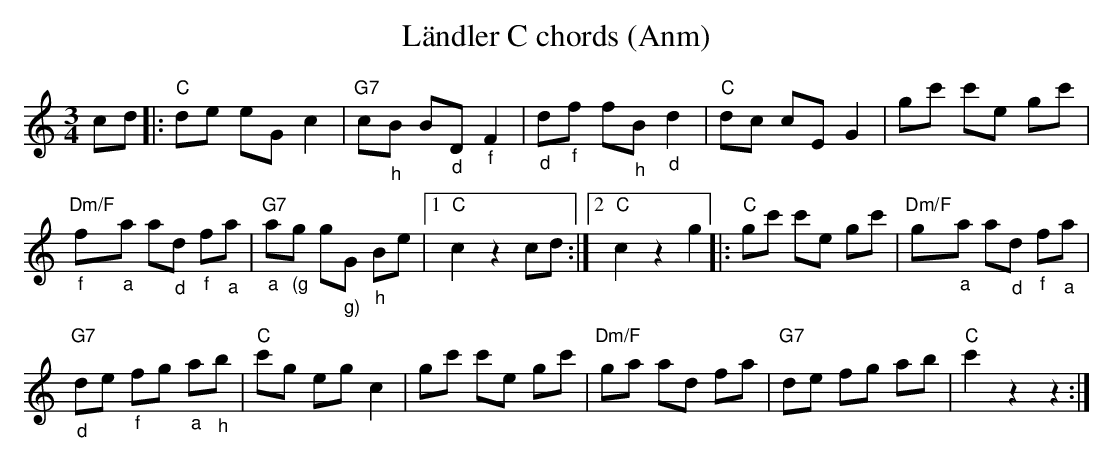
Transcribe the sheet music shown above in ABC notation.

X:1
T: L\"andler C chords (Anm)
M:3/4
L:1/8
K:C %%MIDI gchordon
cd |: "C"de eGc2 | "G7"c"_h"B B"_d"D"_f"F2 | "_d"d"_f"f f"_h"B"_d"d2 | "C"dc cEG2 | gc' c'e gc' |
"Dm/F""_f"f"_a"a a"_d"d "_f"f"_a"a | "G7""_a"a"_(g"g g"_g)"G "_h"Be |1 "C"c2z2cd :|2 "C"c2z2g2 |: "C"gc' c'e gc' | "Dm/F"g"_a"a a"_d"d "_f"f"_a"a |
"G7""_d"de "_f"fg "_a"a"_h"b | "C"c'g egc2 | gc' c'e gc' | "Dm/F"ga ad fa | "G7"de fg ab | "C"c'2z2z2 :|
